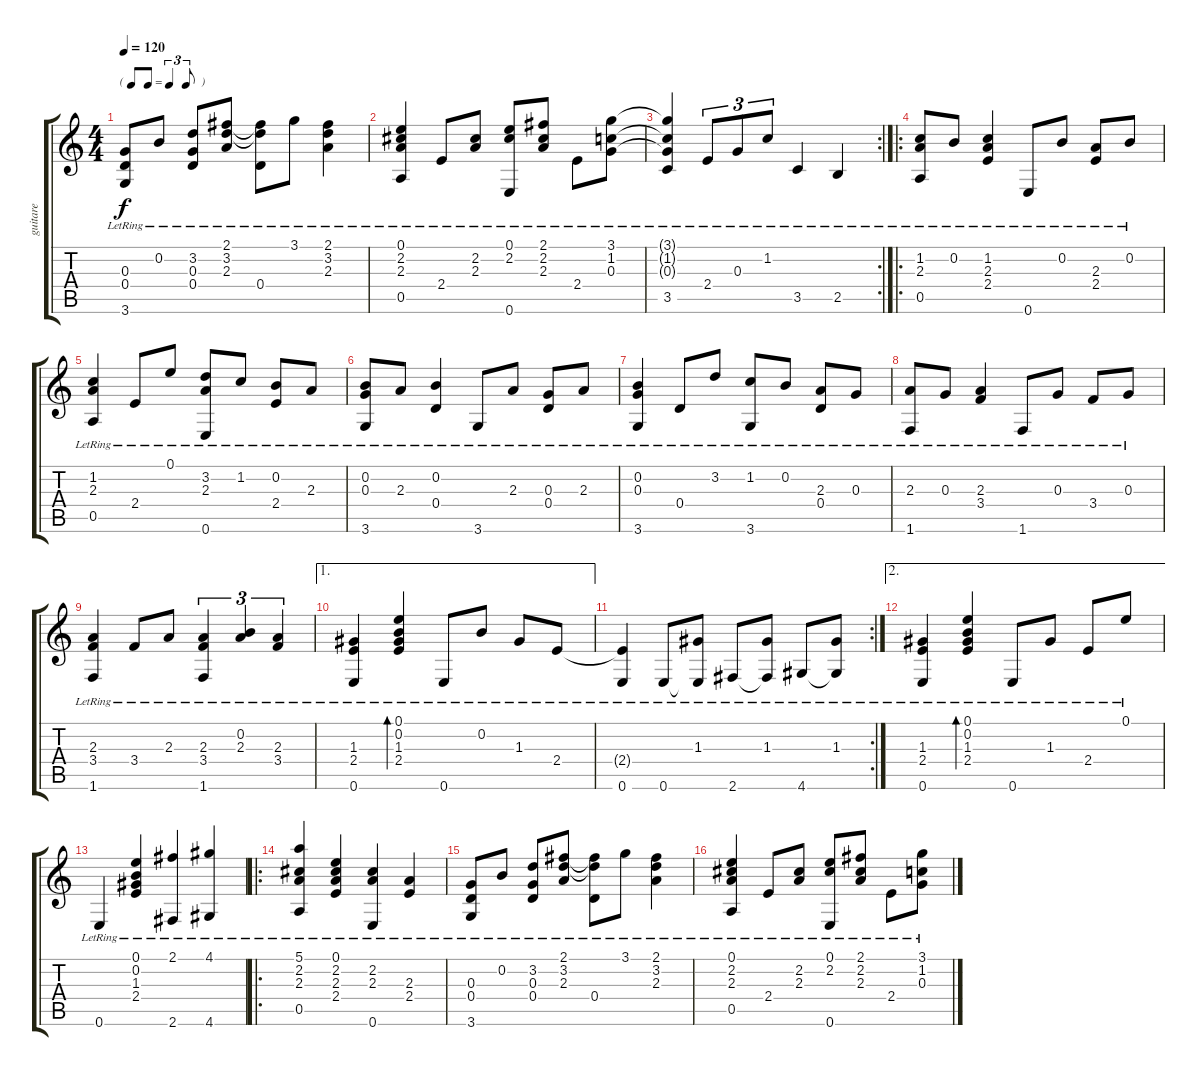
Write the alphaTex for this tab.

\track ("guitare" "guitare") {instrument acousticguitarsteel}
\staff {score tabs}
\tuning (E4 B3 G3 D3 A2 E2) {hide}
\ts (4 4)
\tf triplet8th
\tempo 120
\clef g2
\ks c
(0.3{lr} 0.4{lr} 3.6{lr}).8{dy f} 0.2{lr}.8 (3.2{lr} 0.3{lr} 0.4{lr}).8 (2.1{lr} 3.2{lr} 2.3{lr}).8 (2.1{t} 3.2{t} 0.4{lr}).8 3.1{lr}.8 (2.1{lr} 3.2{lr} 2.3{lr}).4 |
(0.1{lr} 2.2{lr} 2.3{lr} 0.5{lr}).4 2.4{lr}.8 (2.2{lr} 2.3{lr}).8 (0.1{lr} 2.2{lr} 0.6{lr}).8 (2.1{lr} 2.2{lr} 2.3{lr}).8 2.4{lr}.8 (3.1{lr} 1.2{lr} 0.3{lr}).8 |
\rc 2
(3.1{t} 1.2{t} 0.3{t} 3.5{lr}).4 2.4{lr}.8{tu (3 2)} 0.3{lr}.8{tu (3 2)} 1.2{lr}.8{tu (3 2)} 3.5{lr}.4 2.5{lr}.4 |
\ro
(1.2{lr} 2.3{lr} 0.5{lr}).8 0.2{lr}.8 (1.2{lr} 2.3{lr} 2.4{lr}).4 0.6{lr}.8 0.2{lr}.8 (2.3{lr} 2.4{lr}).8 0.2{lr}.8 |
(1.2{lr} 2.3{lr} 0.5{lr}).4 2.4{lr}.8 0.1{lr}.8 (3.2{lr} 2.3{lr} 0.6{lr}).8 1.2{lr}.8 (0.2{lr} 2.4{lr}).8 2.3{lr}.8 |
(0.2{lr} 0.3{lr} 3.6{lr}).8 2.3{lr}.8 (0.2{lr} 0.4{lr}).4 3.6{lr}.8 2.3{lr}.8 (0.3{lr} 0.4{lr}).8 2.3{lr}.8 |
(0.2{lr} 0.3{lr} 3.6{lr}).4 0.4{lr}.8 3.2{lr}.8 (1.2{lr} 3.6{lr}).8 0.2{lr}.8 (2.3{lr} 0.4{lr}).8 0.3{lr}.8 |
(2.3{lr} 1.6{lr}).8 0.3{lr}.8 (2.3{lr} 3.4{lr}).4 1.6{lr}.8 0.3{lr}.8 3.4{lr}.8 0.3{lr}.8 |
(2.3{lr} 3.4{lr} 1.6{lr}).4 3.4{lr}.8 2.3{lr}.8 (2.3{lr} 3.4{lr} 1.6{lr}).4{tu (3 2)} (0.2{lr} 2.3{lr}).4{tu (3 2)} (2.3{lr} 3.4{lr}).4{tu (3 2)} |
\ae 1
(1.3{lr} 2.4{lr} 0.6{lr}).4 (0.1{lr} 0.2{lr} 1.3{lr} 2.4{lr}).4{bd 60} 0.6{lr}.8 0.2{lr}.8 1.3{lr}.8 2.4{lr}.8 |
\rc 2
(2.4{t} 0.6{lr}).4 0.6{lr}.8 (1.3{lr} 0.6{t}).8 2.6{lr}.8 (1.3{lr} 2.6{t}).8 4.6{lr}.8 (1.3{lr} 4.6{t}).8 |
\ae 2
(1.3{lr} 2.4{lr} 0.6{lr}).4 (0.1{lr} 0.2{lr} 1.3{lr} 2.4{lr}).4{bd 60} 0.6{lr}.8 1.3{lr}.8 2.4{lr}.8 0.1{lr}.8 |
0.6{lr}.4 (0.1{lr} 0.2{lr} 1.3{lr} 2.4{lr}).4 (2.1{lr} 2.6{lr}).4 (4.1{lr} 4.6{lr}).4 |
\ro
(5.1{lr} 2.2{lr} 2.3{lr} 0.5{lr}).4 (0.1{lr} 2.2{lr} 2.3{lr} 2.4{lr}).4 (2.2{lr} 2.3{lr} 0.6{lr}).4 (2.3{lr} 2.4{lr}).4 |
(0.3{lr} 0.4{lr} 3.6{lr}).8 0.2{lr}.8 (3.2{lr} 0.3{lr} 0.4{lr}).8 (2.1{lr} 3.2{lr} 2.3{lr}).8 (2.1{t} 3.2{t} 0.4{lr}).8 3.1{lr}.8 (2.1{lr} 3.2{lr} 2.3{lr}).4 |
(0.1{lr} 2.2{lr} 2.3{lr} 0.5{lr}).4 2.4{lr}.8 (2.2{lr} 2.3{lr}).8 (0.1{lr} 2.2{lr} 0.6{lr}).8 (2.1{lr} 2.2{lr} 2.3{lr}).8 2.4{lr}.8 (3.1{lr} 1.2{lr} 0.3{lr}).8
